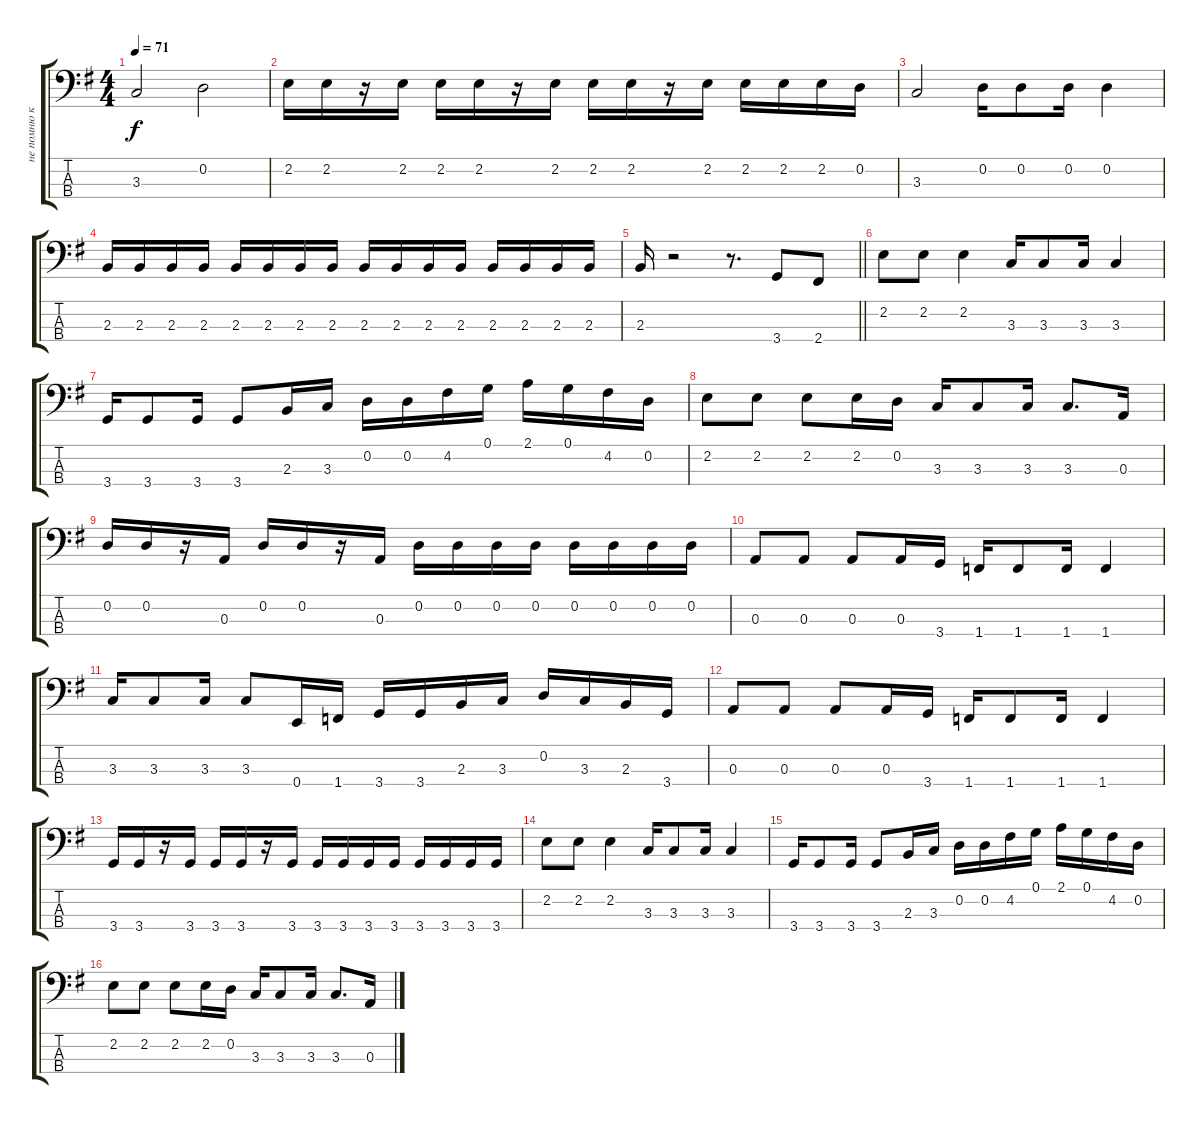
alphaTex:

\track ("не помню кто" "не помню к") {instrument electricbassfinger}
\staff {score tabs}
\tuning (G2 D2 A1 E1) {hide}
\ts (4 4)
\tempo 71
\clef f4
\ks eminor
3.3.2{dy f} 0.2.2 |
2.2.16 2.2.16 r.16 2.2.16 2.2.16 2.2.16 r.16 2.2.16 2.2.16 2.2.16 r.16 2.2.16 2.2.16 2.2.16 2.2.16 0.2.16 |
3.3.2 0.2.16 0.2.8 0.2.16 0.2.4 |
2.3.16 2.3.16 2.3.16 2.3.16 2.3.16 2.3.16 2.3.16 2.3.16 2.3.16 2.3.16 2.3.16 2.3.16 2.3.16 2.3.16 2.3.16 2.3.16 |
\barLineRight lightlight
2.3.16 r.2 r.8{d} 3.4.8 2.4.8 |
2.2.8 2.2.8 2.2.4 3.3.16 3.3.8 3.3.16 3.3.4 |
3.4.16 3.4.8 3.4.16 3.4.8 2.3.16 3.3.16 0.2.16 0.2.16 4.2.16 0.1.16 2.1.16 0.1.16 4.2.16 0.2.16 |
2.2.8 2.2.8 2.2.8 2.2.16 0.2.16 3.3.16 3.3.8 3.3.16 3.3.8{d} 0.3.16 |
0.2.16 0.2.16 r.16 0.3.16 0.2.16 0.2.16 r.16 0.3.16 0.2.16 0.2.16 0.2.16 0.2.16 0.2.16 0.2.16 0.2.16 0.2.16 |
0.3.8 0.3.8 0.3.8 0.3.16 3.4.16 1.4.16 1.4.8 1.4.16 1.4.4 |
3.3.16 3.3.8 3.3.16 3.3.8 0.4.16 1.4.16 3.4.16 3.4.16 2.3.16 3.3.16 0.2.16 3.3.16 2.3.16 3.4.16 |
0.3.8 0.3.8 0.3.8 0.3.16 3.4.16 1.4.16 1.4.8 1.4.16 1.4.4 |
3.4.16 3.4.16 r.16 3.4.16 3.4.16 3.4.16 r.16 3.4.16 3.4.16 3.4.16 3.4.16 3.4.16 3.4.16 3.4.16 3.4.16 3.4.16 |
2.2.8 2.2.8 2.2.4 3.3.16 3.3.8 3.3.16 3.3.4 |
3.4.16 3.4.8 3.4.16 3.4.8 2.3.16 3.3.16 0.2.16 0.2.16 4.2.16 0.1.16 2.1.16 0.1.16 4.2.16 0.2.16 |
2.2.8 2.2.8 2.2.8 2.2.16 0.2.16 3.3.16 3.3.8 3.3.16 3.3.8{d} 0.3.16
